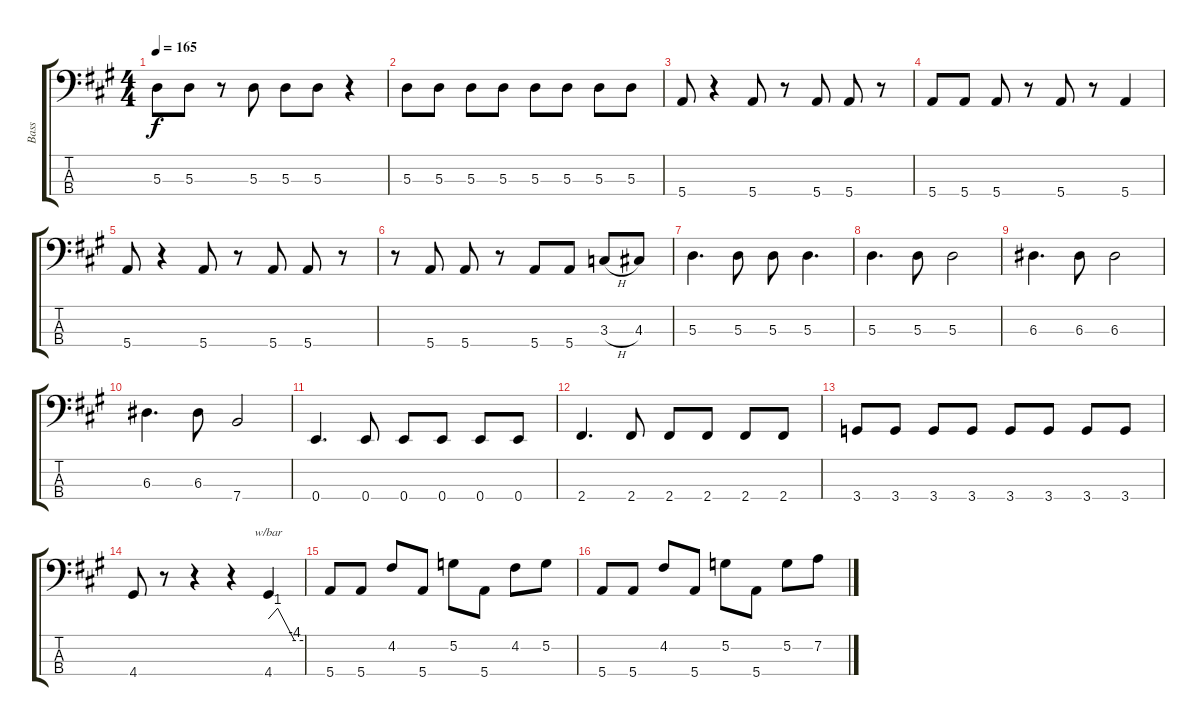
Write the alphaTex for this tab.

\track ("Bass" "Bass") {instrument electricbasspick}
\staff {score tabs}
\tuning (G2 D2 A1 E1) {hide}
\ts (4 4)
\tempo 165
\clef f4
\ks a
5.3.8{dy f} 5.3.8 r.8 5.3.8 5.3.8 5.3.8 r.4 |
5.3.8 5.3.8 5.3.8 5.3.8 5.3.8 5.3.8 5.3.8 5.3.8 |
5.4.8 r.4 5.4.8 r.8 5.4.8 5.4.8 r.8 |
5.4.8 5.4.8 5.4.8 r.8 5.4.8 r.8 5.4.4 |
5.4.8 r.4 5.4.8 r.8 5.4.8 5.4.8 r.8 |
r.8 5.4.8 5.4.8 r.8 5.4.8 5.4.8 3.3{h}.8 4.3.8 |
5.3.4{d} 5.3.8 5.3.8 5.3.4{d} |
5.3.4{d} 5.3.8 5.3.2 |
6.3.4{d} 6.3.8 6.3.2 |
6.3.4{d} 6.3.8 7.4.2 |
0.4.4{d} 0.4.8 0.4.8 0.4.8 0.4.8 0.4.8 |
2.4.4{d} 2.4.8 2.4.8 2.4.8 2.4.8 2.4.8 |
3.4.8 3.4.8 3.4.8 3.4.8 3.4.8 3.4.8 3.4.8 3.4.8 |
4.4.8 r.8 r.4 r.4 4.4.4{tbe (custom default 0 0 16 4 45 -16 60 -16)} |
5.4.8 5.4.8 4.2.8 5.4.8 5.2.8 5.4.8 4.2.8 5.2.8 |
5.4.8 5.4.8 4.2.8 5.4.8 5.2.8 5.4.8 5.2.8 7.2.8
